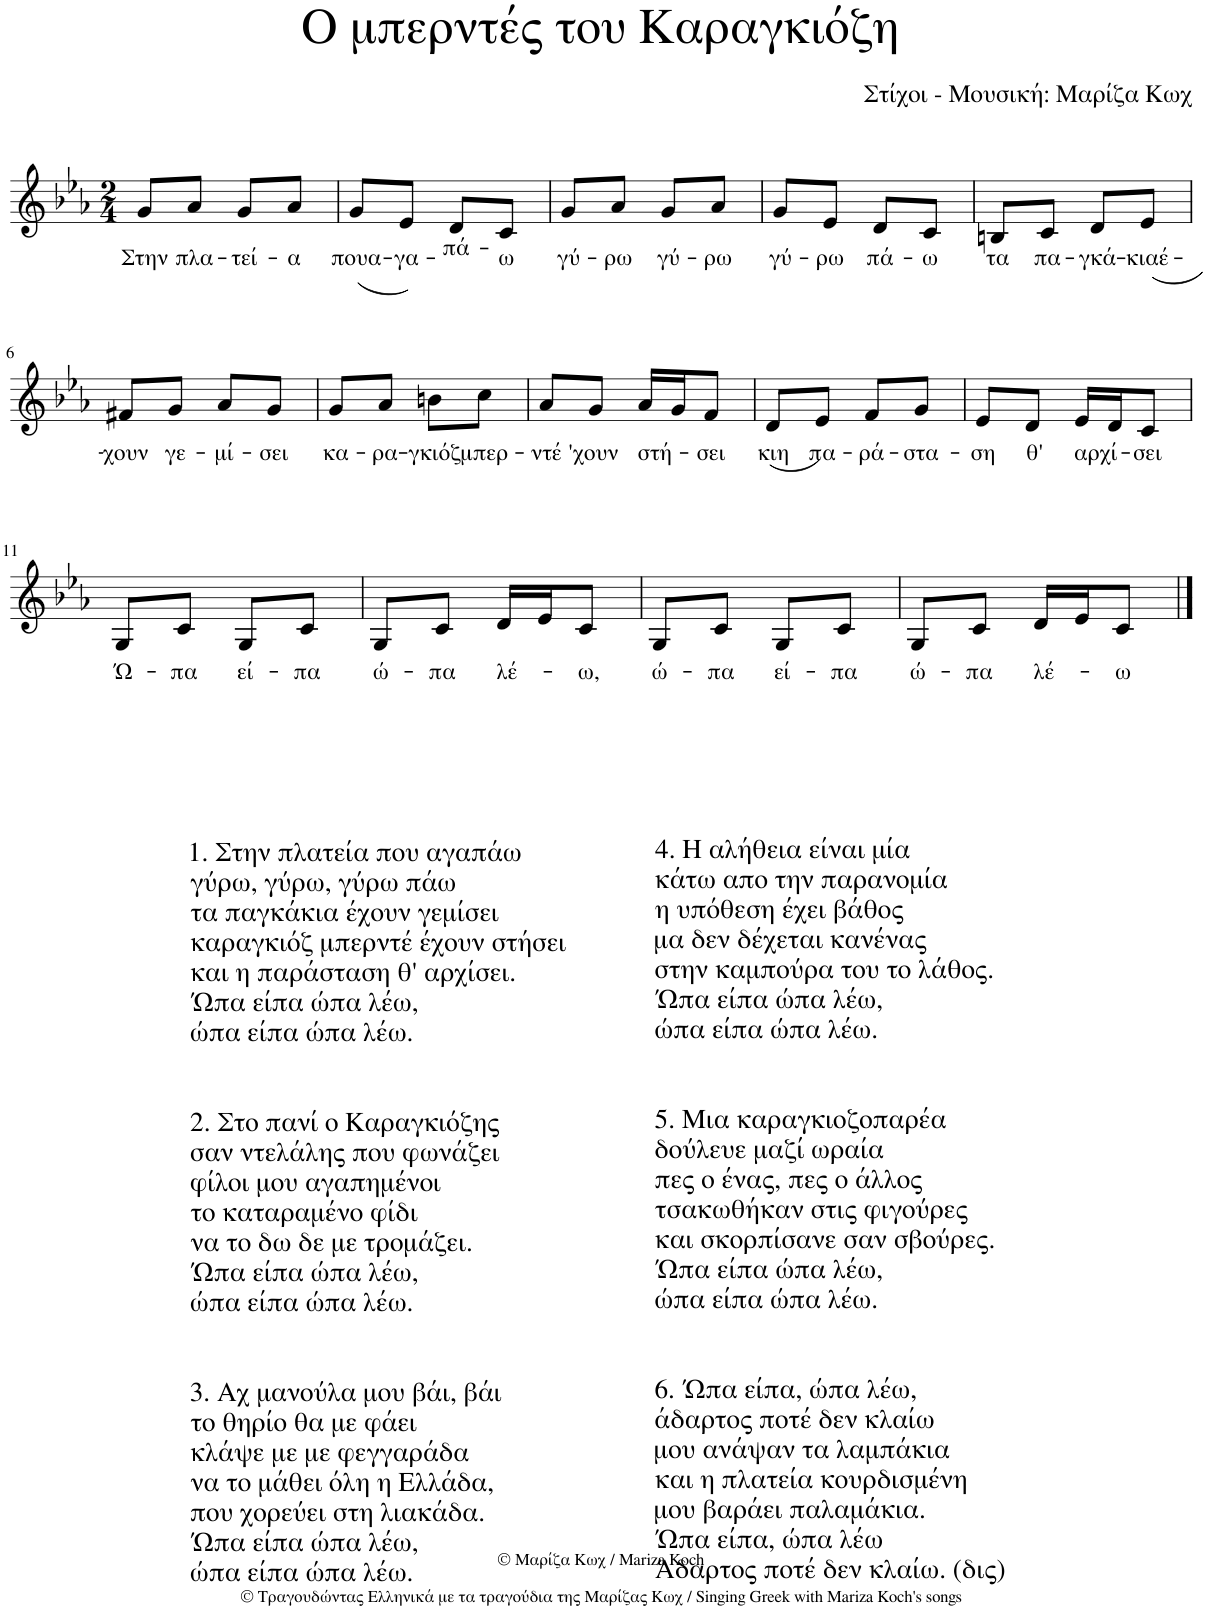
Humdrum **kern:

**kern	**text
*part1	*part1
*staff1	*staff1
*I"Φωνή	*
*clefG2	*
*k[b-e-a-]	*
*M2/4	*
=1	=1
!	!LO:LY:b
8g/L	Στην
!	!LO:LY:b
8a-/J	πλα-
!	!LO:LY:b
8g/L	-τεί-
!	!LO:LY:b
8a-/J	-α
=2	=2
!	!LO:LY:b
(8g/L	πουα-
!	!LO:LY:b
8e-/J)	-γα-
!	!LO:LY:b
8d/L	-πά-
!	!LO:LY:b
8c/J	-ω
=3	=3
!	!LO:LY:b
8g/L	γύ-
!	!LO:LY:b
8a-/J	-ρω
!	!LO:LY:b
8g/L	γύ-
!	!LO:LY:b
8a-/J	-ρω
=4	=4
!	!LO:LY:b
8g/L	γύ-
!	!LO:LY:b
8e-/J	-ρω
!	!LO:LY:b
8d/L	πά-
!	!LO:LY:b
8c/J	-ω
=5	=5
!	!LO:LY:b
8Bn/L	τα
!	!LO:LY:b
8c/J	πα-
!	!LO:LY:b
(8d/L	-γκά-
!	!LO:LY:b
8e-/J)	-κιαέ-
!!LO:LB:g=z
=6	=6
!	!LO:LY:b
8f#X/L	-χουν
!	!LO:LY:b
8g/J	γε-
!	!LO:LY:b
8a-/L	-μί-
!	!LO:LY:b
8g/J	-σει
=7	=7
!	!LO:LY:b
8g/L	κα-
!	!LO:LY:b
8a-/J	-ρα-
!	!LO:LY:b
8bn\L	-γκιόζ
!	!LO:LY:b
8cc\J	μπερ-
=8	=8
!	!LO:LY:b
8a-/L	-ντέ
!	!LO:LY:b
8g/J	'χουν
!	!LO:LY:b
16a-/LL	στή-
16g/J	.
!	!LO:LY:b
8f/J	-σει
=9	=9
!	!LO:LY:b
(8d/L	κιη
!	!LO:LY:b
8e-/J)	πα-
!	!LO:LY:b
8f/L	-ρά-
!	!LO:LY:b
8g/J	-στα-
=10	=10
!	!LO:LY:b
8e-/L	-ση
!	!LO:LY:b
8d/J	θ'
!	!LO:LY:b
16e-/LL	αρχί-
16d/J	.
!	!LO:LY:b
8c/J	-σει
!!LO:LB:g=z
=11	=11
!	!LO:LY:b
8G/L	Ώ-
!	!LO:LY:b
8c/J	-πα
!	!LO:LY:b
8G/L	εί-
!	!LO:LY:b
8c/J	-πα
=12	=12
!	!LO:LY:b
8G/L	ώ-
!	!LO:LY:b
8c/J	-πα
!	!LO:LY:b
16d/LL	λέ-
16e-/J	.
!	!LO:LY:b
8c/J	-ω,
=13	=13
!	!LO:LY:b
8G/L	ώ-
!	!LO:LY:b
8c/J	-πα
!	!LO:LY:b
8G/L	εί-
!	!LO:LY:b
8c/J	-πα
=14	=14
!	!LO:LY:b
8G/L	ώ-
!LO:TX:b:t=1. Στην πλατεία που αγαπάω	!
!LO:TX:b:t=γύρω, γύρω, γύρω πάω	!
!LO:TX:b:t=τα παγκάκια έχουν γεμίσει	!
!LO:TX:b:t=καραγκιόζ μπερντέ έχουν στήσει	!
!LO:TX:b:t=και η παράσταση θ' αρχίσει.	!
!LO:TX:b:t=Ώπα είπα ώπα λέω,	!
!LO:TX:b:t=ώπα είπα ώπα λέω.	!
!LO:TX:b:t=2. Στο πανί ο Καραγκιόζης	!
!LO:TX:b:t=σαν ντελάλης που φωνάζει	!
!LO:TX:b:t=φίλοι μου αγαπημένοι	!
!LO:TX:b:t=το καταραμένο φίδι	!
!LO:TX:b:t=να το δω δε με τρομάζει.	!
!LO:TX:b:t=Ώπα είπα ώπα λέω,	!
!LO:TX:b:t=ώπα είπα ώπα λέω.	!
!LO:TX:b:t=3. Αχ μανούλα μου βάι, βάι	!
!LO:TX:b:t=το θηρίο θα με φάει	!
!LO:TX:b:t=κλάψε με με φεγγαράδα	!
!LO:TX:b:t=να το μάθει όλη η Ελλάδα,	!
!LO:TX:b:t=που χορεύει στη λιακάδα.	!
!LO:TX:b:t=Ώπα είπα ώπα λέω,	!
!LO:TX:b:t=ώπα είπα ώπα λέω.	!
!	!LO:LY:b
8c/J	-πα
!	!LO:LY:b
16d/LL	λέ-
16e-/J	.
!LO:TX:b:t=4. Η αλήθεια είναι μία	!
!LO:TX:b:t=κάτω απο την παρανομία	!
!LO:TX:b:t=η υπόθεση έχει βάθος	!
!LO:TX:b:t=μα δεν δέχεται κανένας	!
!LO:TX:b:t=στην καμπούρα του το λάθος.	!
!LO:TX:b:t=Ώπα είπα ώπα λέω,	!
!LO:TX:b:t=ώπα είπα ώπα λέω.	!
!LO:TX:b:t=5. Μια καραγκιοζοπαρέα	!
!LO:TX:b:t=δούλευε μαζί ωραία	!
!LO:TX:b:t=πες ο ένας, πες ο άλλος	!
!LO:TX:b:t=τσακωθήκαν στις φιγούρες	!
!LO:TX:b:t=και σκορπίσανε σαν σβούρες.	!
!LO:TX:b:t=Ώπα είπα ώπα λέω,	!
!LO:TX:b:t=ώπα είπα ώπα λέω.	!
!LO:TX:b:t=6. Ώπα είπα, ώπα λέω,	!
!LO:TX:b:t=άδαρτος ποτέ δεν κλαίω	!
!LO:TX:b:t=μου ανάψαν τα λαμπάκια	!
!LO:TX:b:t=και η πλατεία κουρδισμένη	!
!LO:TX:b:t=μου βαράει παλαμάκια.	!
!LO:TX:b:t=Ώπα είπα, ώπα λέω	!
!LO:TX:b:t=Άδαρτος ποτέ δεν κλαίω. (δις)	!
!	!LO:LY:b
8c/J	-ω
==	==
*-	*-
